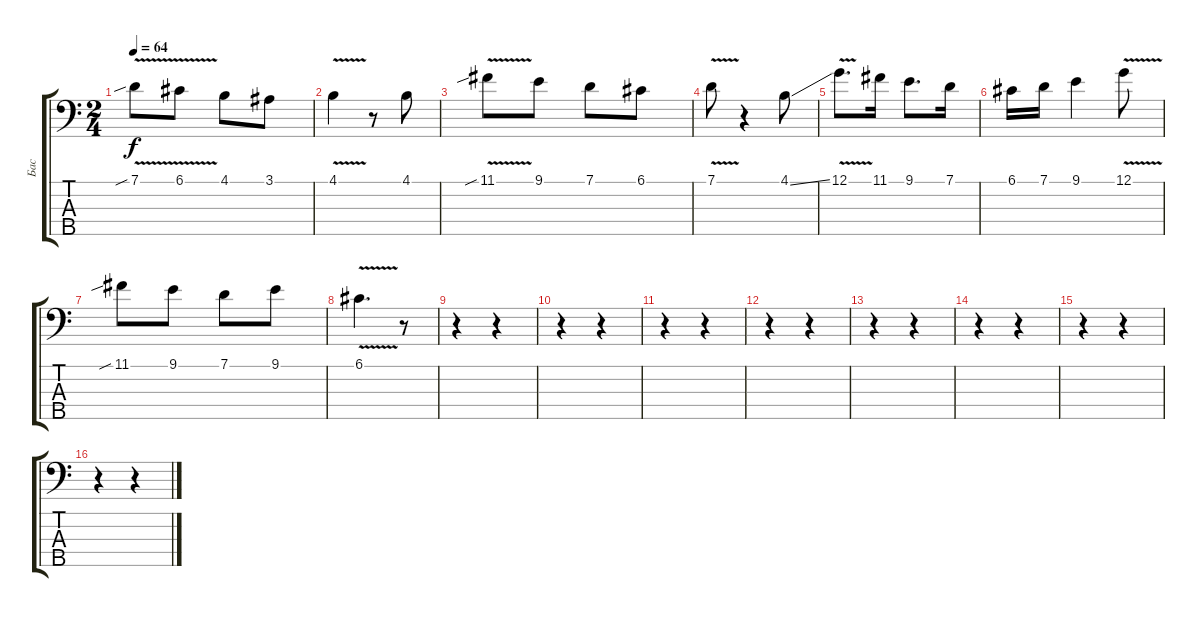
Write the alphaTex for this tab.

\track ("Бас" "Бас") {instrument electricbassfinger}
\staff {score tabs}
\tuning (G2 D2 A1 E1 B0) {hide}
\ts (2 4)
\tempo 64
\clef f4
\ks c
7.1{v sib}.8{dy f} 6.1{v}.8 4.1.8 3.1.8 |
4.1{v}.4 r.8 4.1.8 |
11.1{v sib}.8 9.1.8 7.1.8 6.1.8 |
7.1{v}.8 r.4 4.1{ss}.8 |
12.1{v}.8{d} 11.1.16 9.1.8{d} 7.1.16 |
6.1.16 7.1.16 9.1.4 12.1{v}.8 |
11.1{sib}.8 9.1.8 7.1.8 9.1.8 |
6.1{v}.4{d} r.8 |
r.4 r.4 |
r.4 r.4 |
r.4 r.4 |
r.4 r.4 |
r.4 r.4 |
r.4 r.4 |
r.4 r.4 |
r.4 r.4
